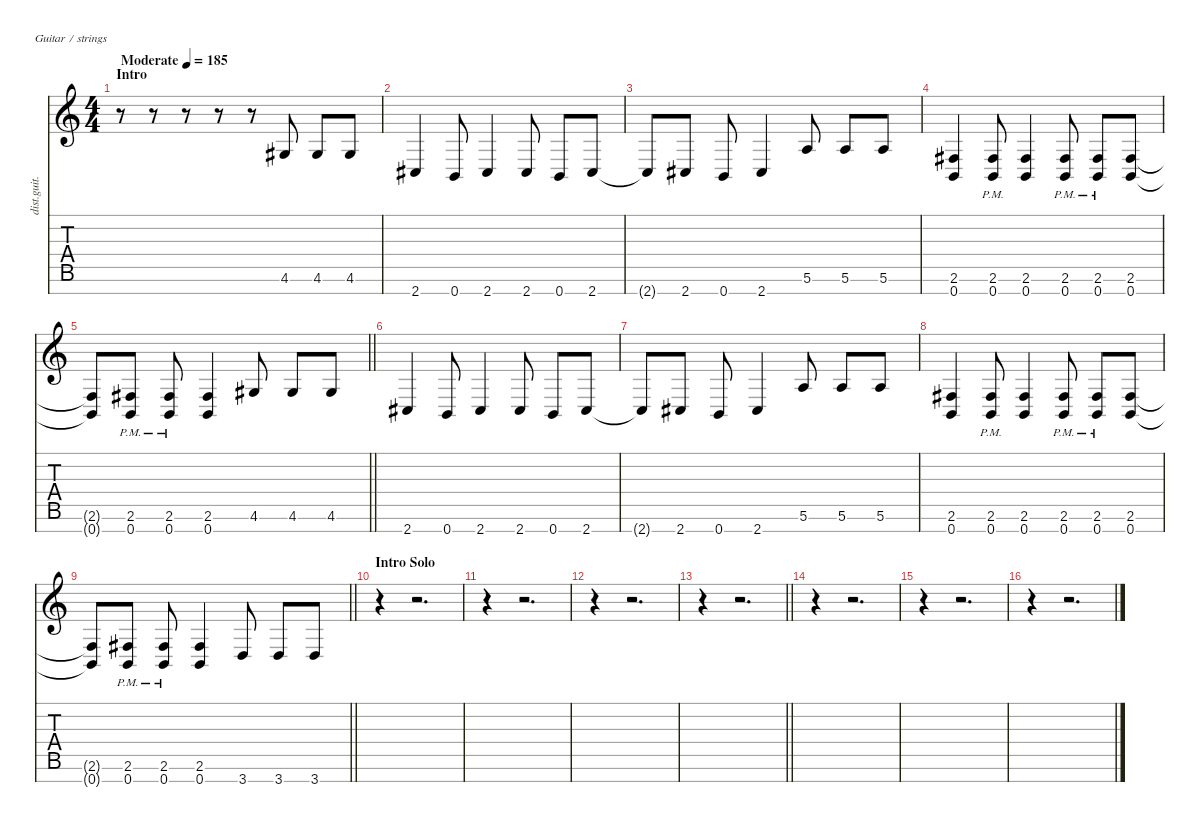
\defaultSystemsLayout 4
\hideDynamics
\bracketExtendMode nobrackets
\track ("Guitar R - Zoli" "dist.guit.") {instrument distortionguitar}
\staff {score tabs}
\tuning (E4 B3 G3 D3 A2 E2 B1)
\ts (4 4)
\beaming (8 2 2 2 2)
\section ("" "Intro")
\tempo (185 "Moderate")
\clef g2
\ks c
r.8{dy f instrument distortionguitar} r.8 r.8 r.8 r.8 4.6{acc #}.8 4.6{acc #}.8 4.6{acc #}.8 |
2.7{acc #}.4 0.7.8 2.7{acc #}.4 2.7{acc #}.8 0.7.8 2.7{acc #}.8 |
2.7{t acc #}.8 2.7{acc #}.8 0.7.8 2.7{acc #}.4 5.6.8 5.6.8 5.6.8 |
(2.6{acc #} 0.7).4 (2.6{pm acc #} 0.7{pm}).8 (2.6{acc #} 0.7).4 (2.6{pm acc #} 0.7{pm}).8 (2.6{pm acc #} 0.7{pm}).8 (2.6{acc #} 0.7).8 |
\barLineRight lightlight
(2.6{t acc #} 0.7{t}).8 (2.6{pm acc #} 0.7{pm}).8 (2.6{pm acc #} 0.7{pm}).8 (2.6{acc #} 0.7).4 4.6{acc #}.8 4.6{acc #}.8 4.6{acc #}.8 |
2.7{acc #}.4 0.7.8 2.7{acc #}.4 2.7{acc #}.8 0.7.8 2.7{acc #}.8 |
2.7{t acc #}.8 2.7{acc #}.8 0.7.8 2.7{acc #}.4 5.6.8 5.6.8 5.6.8 |
(2.6{acc #} 0.7).4 (2.6{pm acc #} 0.7{pm}).8 (2.6{acc #} 0.7).4 (2.6{pm acc #} 0.7{pm}).8 (2.6{pm acc #} 0.7{pm}).8 (2.6{acc #} 0.7).8 |
\barLineRight lightlight
(2.6{t acc #} 0.7{t}).8 (2.6{pm acc #} 0.7{pm}).8 (2.6{pm acc #} 0.7{pm}).8 (2.6{acc #} 0.7).4 3.7.8 3.7.8 3.7.8 |
\section ("" "Intro Solo")
r.4 r.2{d} |
r.4 r.2{d} |
r.4 r.2{d} |
\barLineRight lightlight
r.4 r.2{d} |
r.4 r.2{d} |
r.4 r.2{d} |
r.4 r.2{d}
